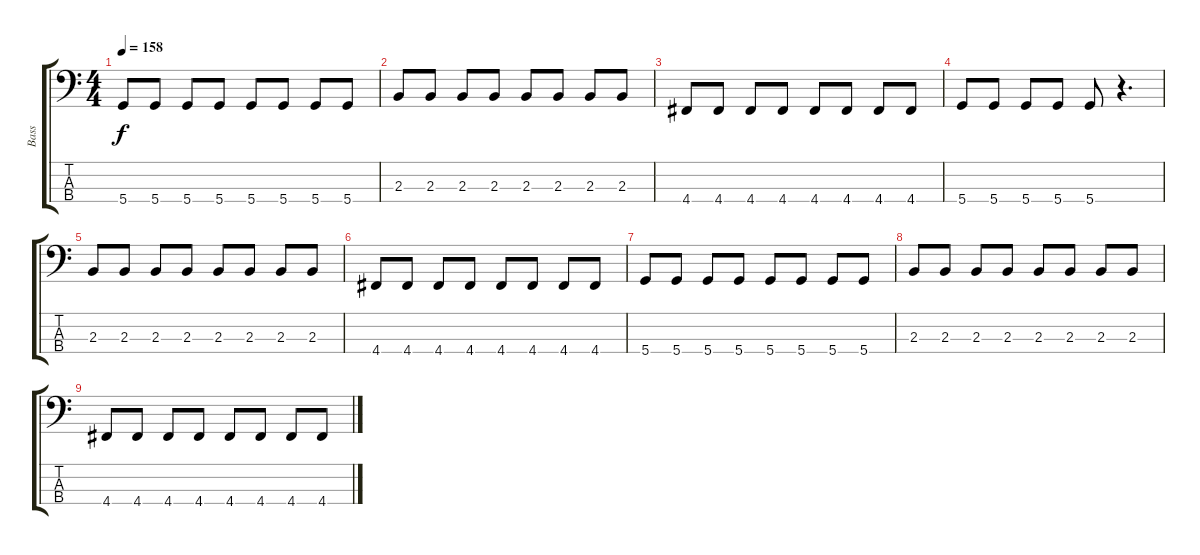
\track ("Bass" "Bass") {instrument electricbassfinger}
\staff {score tabs}
\tuning (G2 D2 A1 D1) {hide}
\ts (4 4)
\tempo 158
\clef f4
\ks c
5.4.8{dy f} 5.4.8 5.4.8 5.4.8 5.4.8 5.4.8 5.4.8 5.4.8 |
2.3.8 2.3.8 2.3.8 2.3.8 2.3.8 2.3.8 2.3.8 2.3.8 |
4.4.8 4.4.8 4.4.8 4.4.8 4.4.8 4.4.8 4.4.8 4.4.8 |
5.4.8 5.4.8 5.4.8 5.4.8 5.4.8 r.4{d} |
2.3.8 2.3.8 2.3.8 2.3.8 2.3.8 2.3.8 2.3.8 2.3.8 |
4.4.8 4.4.8 4.4.8 4.4.8 4.4.8 4.4.8 4.4.8 4.4.8 |
5.4.8 5.4.8 5.4.8 5.4.8 5.4.8 5.4.8 5.4.8 5.4.8 |
2.3.8 2.3.8 2.3.8 2.3.8 2.3.8 2.3.8 2.3.8 2.3.8 |
4.4.8 4.4.8 4.4.8 4.4.8 4.4.8 4.4.8 4.4.8 4.4.8
